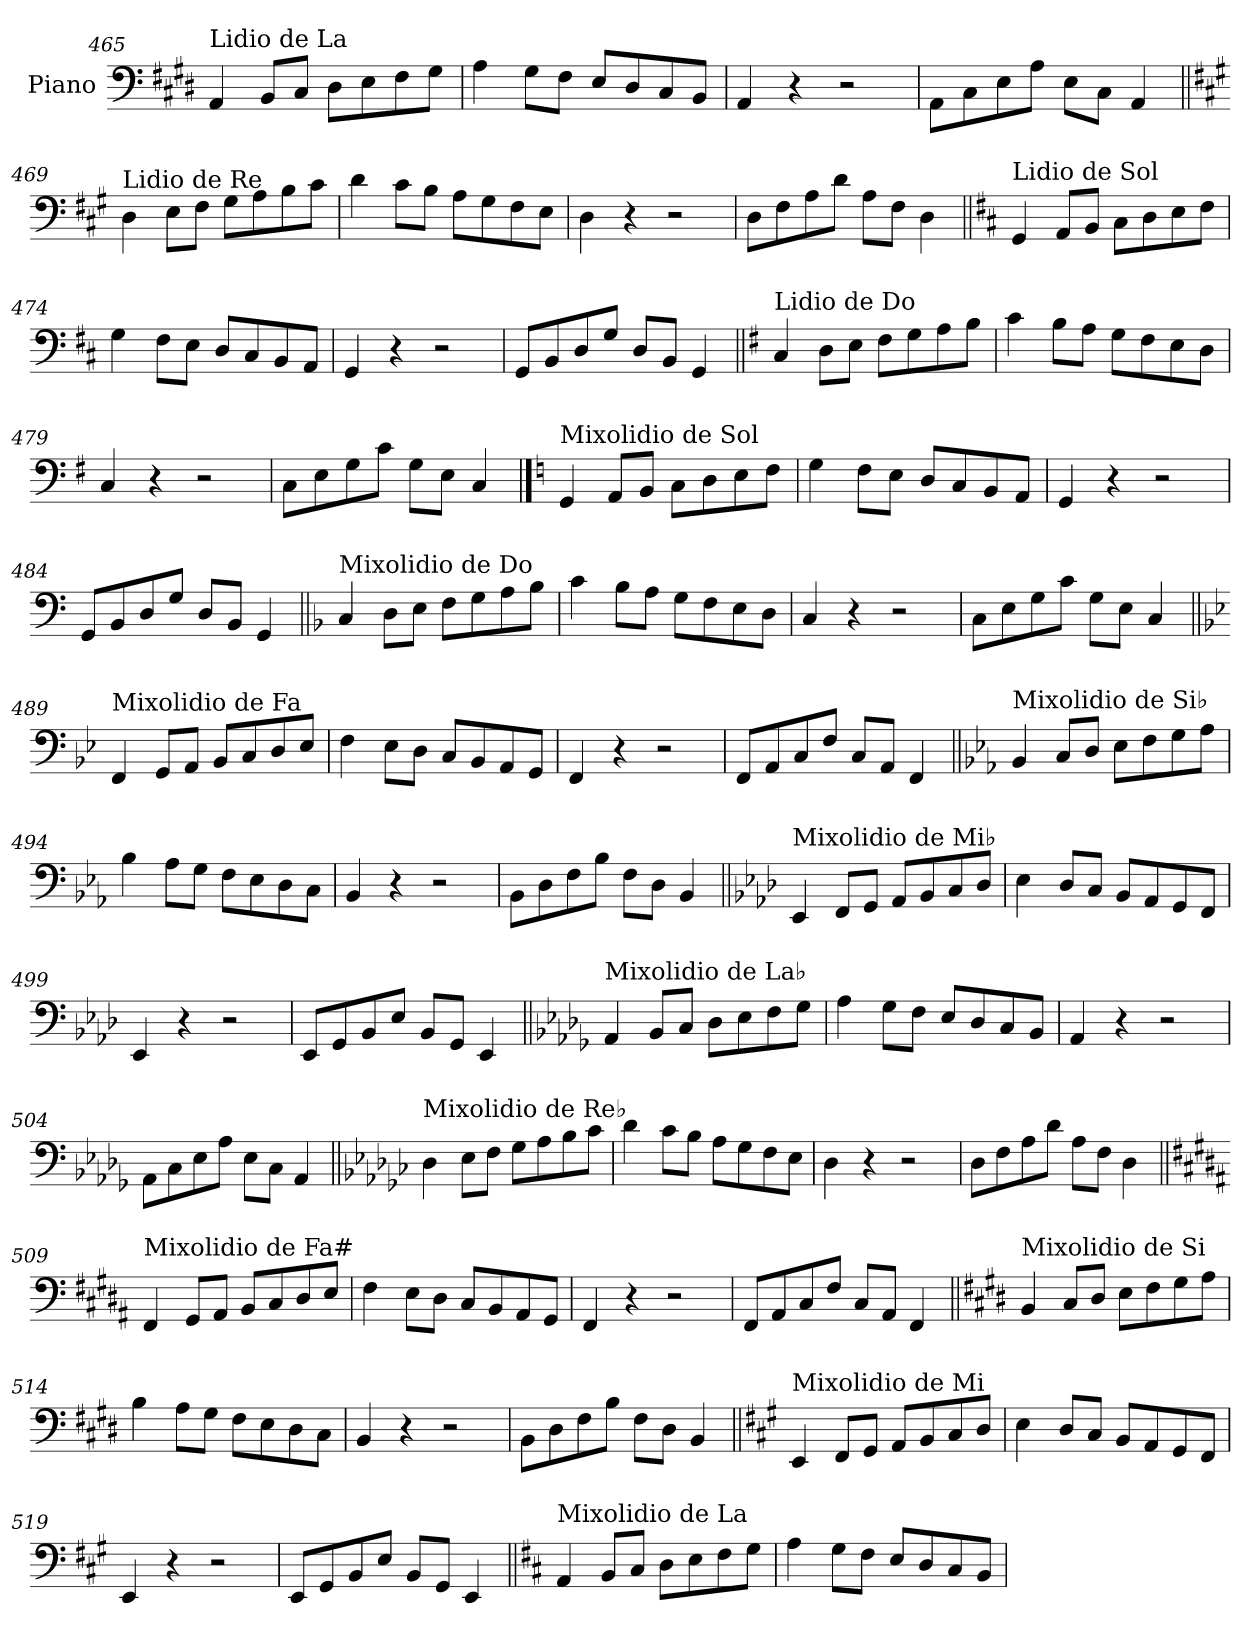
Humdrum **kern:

**kern
*part1
*staff1
*I"Piano
*I'Pno.
!!LO:LB:g=z
*clefF4
*k[f#c#g#d#]
=465
!LO:TX:a:t=Lidio de La
4AA/
8BB/L
8C#/J
8D#\L
8E\
8F#\
8G#\J
=466
4A\
8G#\L
8F#\J
8E/L
8D#/
8C#/
8BB/J
=467
4AA/
4r
2r
=468
8AA\L
8C#\
8E\
8A\J
8E\L
8C#\J
4AA/
!!LO:LB:g=z
=469||
*k[f#c#g#]
!LO:TX:a:t=Lidio de Re
4D\
8E\L
8F#\J
8G#\L
8A\
8B\
8c#\J
=470
4d\
8c#\L
8B\J
8A\L
8G#\
8F#\
8E\J
=471
4D\
4r
2r
=472
8D\L
8F#\
8A\
8d\J
8A\L
8F#\J
4D\
!!LO:LB:g=z
=473||
*k[f#c#]
!LO:TX:a:t=Lidio de Sol
4GG/
8AA/L
8BB/J
8C#\L
8D\
8E\
8F#\J
=474
4G\
8F#\L
8E\J
8D/L
8C#/
8BB/
8AA/J
=475
4GG/
4r
2r
=476
8GG/L
8BB/
8D/
8G/J
8D/L
8BB/J
4GG/
!!LO:LB:g=z
=477||
*k[f#]
!LO:TX:a:t=Lidio de Do
4C/
8D\L
8E\J
8F#\L
8G\
8A\
8B\J
=478
4c\
8B\L
8A\J
8G\L
8F#\
8E\
8D\J
=479
4C/
4r
2r
=480
8C\L
8E\
8G\
8c\J
8G\L
8E\J
4C/
!!LO:PB:g=z
==481
*k[]
!LO:TX:a:t=Mixolidio de Sol
4GG/
8AA/L
8BB/J
8C\L
8D\
8E\
8F\J
=482
4G\
8F\L
8E\J
8D/L
8C/
8BB/
8AA/J
=483
4GG/
4r
2r
=484
8GG/L
8BB/
8D/
8G/J
8D/L
8BB/J
4GG/
!!LO:LB:g=z
=485||
*k[b-]
!LO:TX:a:t=Mixolidio de Do
4C/
8D\L
8E\J
8F\L
8G\
8A\
8B-\J
=486
4c\
8B-\L
8A\J
8G\L
8F\
8E\
8D\J
=487
4C/
4r
2r
=488
8C\L
8E\
8G\
8c\J
8G\L
8E\J
4C/
!!LO:LB:g=z
=489||
*k[b-e-]
!LO:TX:a:t=Mixolidio de Fa
4FF/
8GG/L
8AA/J
8BB-/L
8C/
8D/
8E-/J
=490
4F\
8E-\L
8D\J
8C/L
8BB-/
8AA/
8GG/J
=491
4FF/
4r
2r
=492
8FF/L
8AA/
8C/
8F/J
8C/L
8AA/J
4FF/
!!LO:LB:g=z
=493||
*k[b-e-a-]
!LO:TX:a:t=Mixolidio de Si♭
4BB-/
8C/L
8D/J
8E-\L
8F\
8G\
8A-\J
=494
4B-\
8A-\L
8G\J
8F\L
8E-\
8D\
8C\J
=495
4BB-/
4r
2r
=496
8BB-\L
8D\
8F\
8B-\J
8F\L
8D\J
4BB-/
!!LO:LB:g=z
=497||
*k[b-e-a-d-]
!LO:TX:a:t=Mixolidio de Mi♭
4EE-/
8FF/L
8GG/J
8AA-/L
8BB-/
8C/
8D-/J
=498
4E-\
8D-/L
8C/J
8BB-/L
8AA-/
8GG/
8FF/J
=499
4EE-/
4r
2r
=500
8EE-/L
8GG/
8BB-/
8E-/J
8BB-/L
8GG/J
4EE-/
!!LO:LB:g=z
=501||
*k[b-e-a-d-g-]
!LO:TX:a:t=Mixolidio de La♭
4AA-/
8BB-/L
8C/J
8D-\L
8E-\
8F\
8G-\J
=502
4A-\
8G-\L
8F\J
8E-/L
8D-/
8C/
8BB-/J
=503
4AA-/
4r
2r
=504
8AA-\L
8C\
8E-\
8A-\J
8E-\L
8C\J
4AA-/
!!LO:LB:g=z
=505||
*k[b-e-a-d-g-c-]
!LO:TX:a:t=Mixolidio de Re♭
4D-\
8E-\L
8F\J
8G-\L
8A-\
8B-\
8c-\J
=506
4d-\
8c-\L
8B-\J
8A-\L
8G-\
8F\
8E-\J
=507
4D-\
4r
2r
=508
8D-\L
8F\
8A-\
8d-\J
8A-\L
8F\J
4D-\
!!LO:LB:g=z
=509||
*k[f#c#g#d#a#]
!LO:TX:a:t=Mixolidio de Fa#
4FF#/
8GG#/L
8AA#/J
8BB/L
8C#/
8D#/
8E/J
=510
4F#\
8E\L
8D#\J
8C#/L
8BB/
8AA#/
8GG#/J
=511
4FF#/
4r
2r
=512
8FF#/L
8AA#/
8C#/
8F#/J
8C#/L
8AA#/J
4FF#/
!!LO:LB:g=z
=513||
*k[f#c#g#d#]
!LO:TX:a:t=Mixolidio de Si
4BB/
8C#/L
8D#/J
8E\L
8F#\
8G#\
8A\J
=514
4B\
8A\L
8G#\J
8F#\L
8E\
8D#\
8C#\J
=515
4BB/
4r
2r
=516
8BB\L
8D#\
8F#\
8B\J
8F#\L
8D#\J
4BB/
!!LO:LB:g=z
=517||
*k[f#c#g#]
!LO:TX:a:t=Mixolidio de Mi
4EE/
8FF#/L
8GG#/J
8AA/L
8BB/
8C#/
8D/J
=518
4E\
8D/L
8C#/J
8BB/L
8AA/
8GG#/
8FF#/J
=519
4EE/
4r
2r
=520
8EE/L
8GG#/
8BB/
8E/J
8BB/L
8GG#/J
4EE/
!!LO:LB:g=z
=521||
*k[f#c#]
!LO:TX:a:t=Mixolidio de La
4AA/
8BB/L
8C#/J
8D\L
8E\
8F#\
8G\J
=522
4A\
8G\L
8F#\J
8E/L
8D/
8C#/
8BB/J
=
*-
